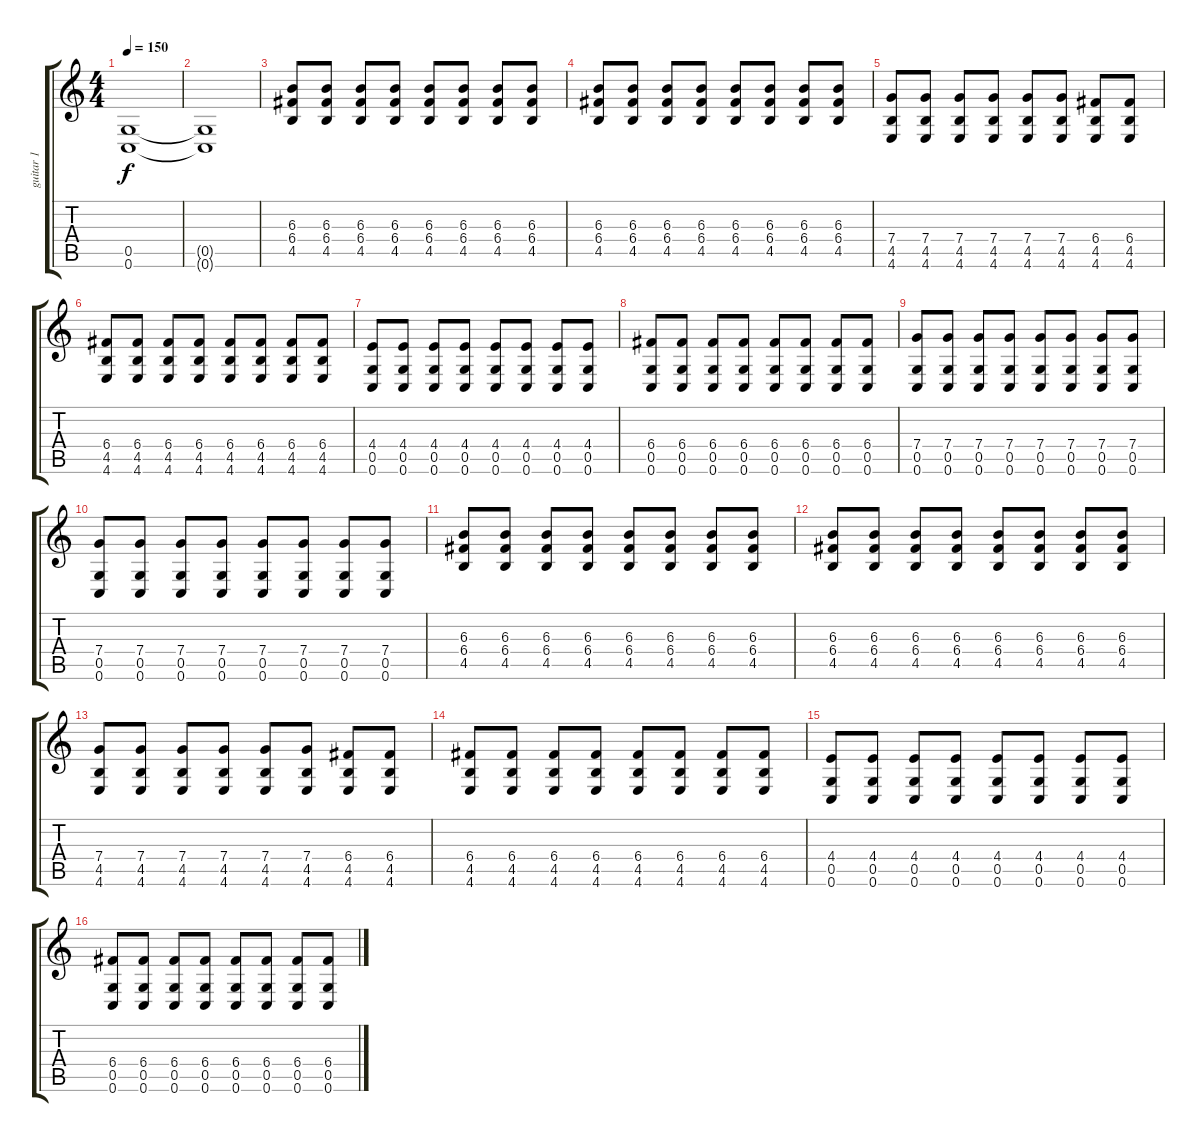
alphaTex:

\track ("guitar 1" "guitar 1") {instrument distortionguitar}
\staff {score tabs}
\tuning (D4 A3 F3 C3 G2 C2) {hide}
\ts (4 4)
\tempo 150
\clef g2
\ks c
(0.5 0.6).1{dy f} |
(0.5{t} 0.6{t}).1 |
(6.3 6.4 4.5).8{instrument distortionguitar} (6.3 6.4 4.5).8 (6.3 6.4 4.5).8 (6.3 6.4 4.5).8 (6.3 6.4 4.5).8 (6.3 6.4 4.5).8 (6.3 6.4 4.5).8 (6.3 6.4 4.5).8 |
(6.3 6.4 4.5).8{instrument distortionguitar} (6.3 6.4 4.5).8 (6.3 6.4 4.5).8 (6.3 6.4 4.5).8 (6.3 6.4 4.5).8 (6.3 6.4 4.5).8 (6.3 6.4 4.5).8 (6.3 6.4 4.5).8 |
(7.4 4.5 4.6).8 (7.4 4.5 4.6).8 (7.4 4.5 4.6).8 (7.4 4.5 4.6).8 (7.4 4.5 4.6).8 (7.4 4.5 4.6).8 (6.4 4.5 4.6).8 (6.4 4.5 4.6).8 |
(6.4 4.5 4.6).8 (6.4 4.5 4.6).8 (6.4 4.5 4.6).8 (6.4 4.5 4.6).8 (6.4 4.5 4.6).8 (6.4 4.5 4.6).8 (6.4 4.5 4.6).8 (6.4 4.5 4.6).8 |
(4.4 0.5 0.6).8 (4.4 0.5 0.6).8 (4.4 0.5 0.6).8 (4.4 0.5 0.6).8 (4.4 0.5 0.6).8 (4.4 0.5 0.6).8 (4.4 0.5 0.6).8 (4.4 0.5 0.6).8 |
(6.4 0.5 0.6).8 (6.4 0.5 0.6).8 (6.4 0.5 0.6).8 (6.4 0.5 0.6).8 (6.4 0.5 0.6).8 (6.4 0.5 0.6).8 (6.4 0.5 0.6).8 (6.4 0.5 0.6).8 |
(7.4 0.5 0.6).8 (7.4 0.5 0.6).8 (7.4 0.5 0.6).8 (7.4 0.5 0.6).8 (7.4 0.5 0.6).8 (7.4 0.5 0.6).8 (7.4 0.5 0.6).8 (7.4 0.5 0.6).8 |
(7.4 0.5 0.6).8 (7.4 0.5 0.6).8 (7.4 0.5 0.6).8 (7.4 0.5 0.6).8 (7.4 0.5 0.6).8 (7.4 0.5 0.6).8 (7.4 0.5 0.6).8 (7.4 0.5 0.6).8 |
(6.3 6.4 4.5).8{instrument distortionguitar} (6.3 6.4 4.5).8 (6.3 6.4 4.5).8 (6.3 6.4 4.5).8 (6.3 6.4 4.5).8 (6.3 6.4 4.5).8 (6.3 6.4 4.5).8 (6.3 6.4 4.5).8 |
(6.3 6.4 4.5).8{instrument distortionguitar} (6.3 6.4 4.5).8 (6.3 6.4 4.5).8 (6.3 6.4 4.5).8 (6.3 6.4 4.5).8 (6.3 6.4 4.5).8 (6.3 6.4 4.5).8 (6.3 6.4 4.5).8 |
(7.4 4.5 4.6).8 (7.4 4.5 4.6).8 (7.4 4.5 4.6).8 (7.4 4.5 4.6).8 (7.4 4.5 4.6).8 (7.4 4.5 4.6).8 (6.4 4.5 4.6).8 (6.4 4.5 4.6).8 |
(6.4 4.5 4.6).8 (6.4 4.5 4.6).8 (6.4 4.5 4.6).8 (6.4 4.5 4.6).8 (6.4 4.5 4.6).8 (6.4 4.5 4.6).8 (6.4 4.5 4.6).8 (6.4 4.5 4.6).8 |
(4.4 0.5 0.6).8 (4.4 0.5 0.6).8 (4.4 0.5 0.6).8 (4.4 0.5 0.6).8 (4.4 0.5 0.6).8 (4.4 0.5 0.6).8 (4.4 0.5 0.6).8 (4.4 0.5 0.6).8 |
(6.4 0.5 0.6).8 (6.4 0.5 0.6).8 (6.4 0.5 0.6).8 (6.4 0.5 0.6).8 (6.4 0.5 0.6).8 (6.4 0.5 0.6).8 (6.4 0.5 0.6).8 (6.4 0.5 0.6).8
